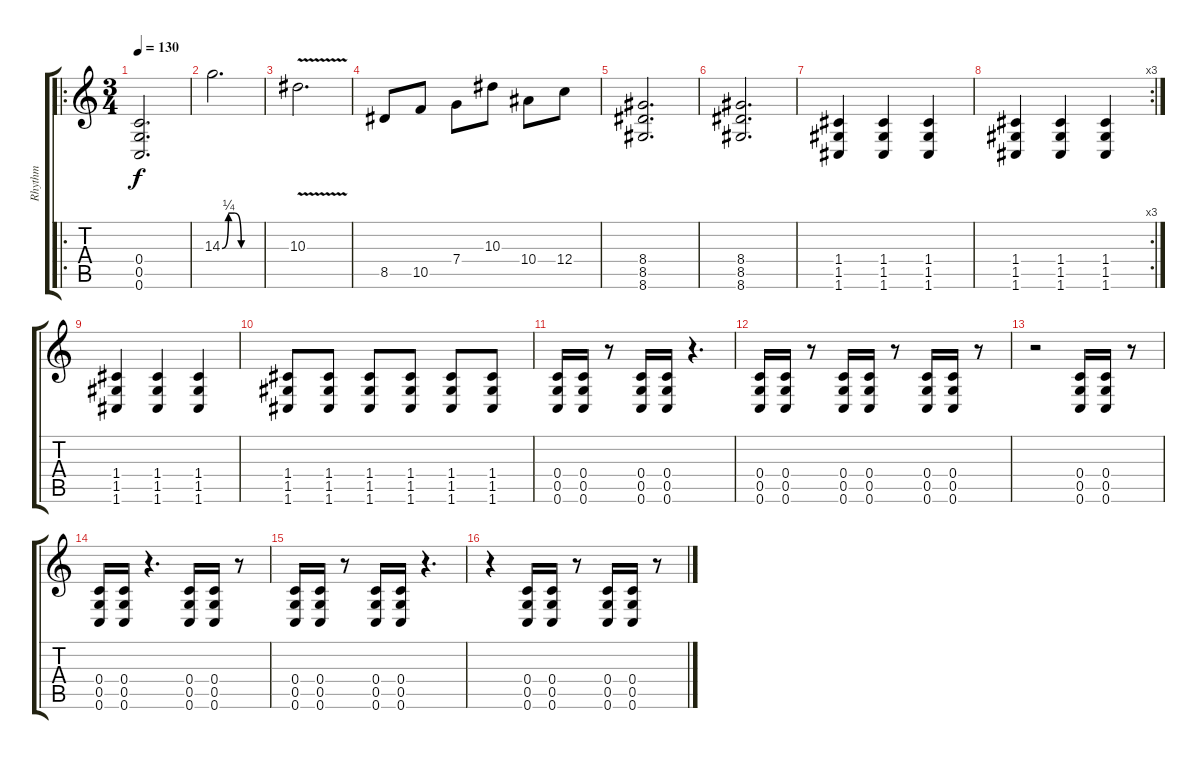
\track ("Rhythm" "Rhythm") {instrument distortionguitar}
\staff {score tabs}
\tuning (D4 A3 F3 C3 G2 C2) {hide}
\ro
\ts (3 4)
\tempo 130
\clef g2
\ks c
(0.4 0.5 0.6).2{d dy f} |
14.3{be (custom 0 0 10 1 20 1 30 0 60 0)}.2{d} |
10.3{v}.2{d} |
8.5.8 10.5.8 7.4.8 10.3.8 10.4.8 12.4.8 |
(8.4 8.5 8.6).2{d} |
(8.4 8.5 8.6).2{d} |
(1.4 1.5 1.6).4 (1.4 1.5 1.6).4 (1.4 1.5 1.6).4 |
\rc 3
(1.4 1.5 1.6).4 (1.4 1.5 1.6).4 (1.4 1.5 1.6).4 |
(1.4 1.5 1.6).4 (1.4 1.5 1.6).4 (1.4 1.5 1.6).4 |
(1.4 1.5 1.6).8 (1.4 1.5 1.6).8 (1.4 1.5 1.6).8 (1.4 1.5 1.6).8 (1.4 1.5 1.6).8 (1.4 1.5 1.6).8 |
(0.4 0.5 0.6).16 (0.4 0.5 0.6).16 r.8 (0.4 0.5 0.6).16 (0.4 0.5 0.6).16 r.4{d} |
(0.4 0.5 0.6).16 (0.4 0.5 0.6).16 r.8 (0.4 0.5 0.6).16 (0.4 0.5 0.6).16 r.8 (0.4 0.5 0.6).16 (0.4 0.5 0.6).16 r.8 |
r.2 (0.4 0.5 0.6).16 (0.4 0.5 0.6).16 r.8 |
(0.4 0.5 0.6).16 (0.4 0.5 0.6).16 r.4{d} (0.4 0.5 0.6).16 (0.4 0.5 0.6).16 r.8 |
(0.4 0.5 0.6).16 (0.4 0.5 0.6).16 r.8 (0.4 0.5 0.6).16 (0.4 0.5 0.6).16 r.4{d} |
r.4 (0.4 0.5 0.6).16 (0.4 0.5 0.6).16 r.8 (0.4 0.5 0.6).16 (0.4 0.5 0.6).16 r.8
